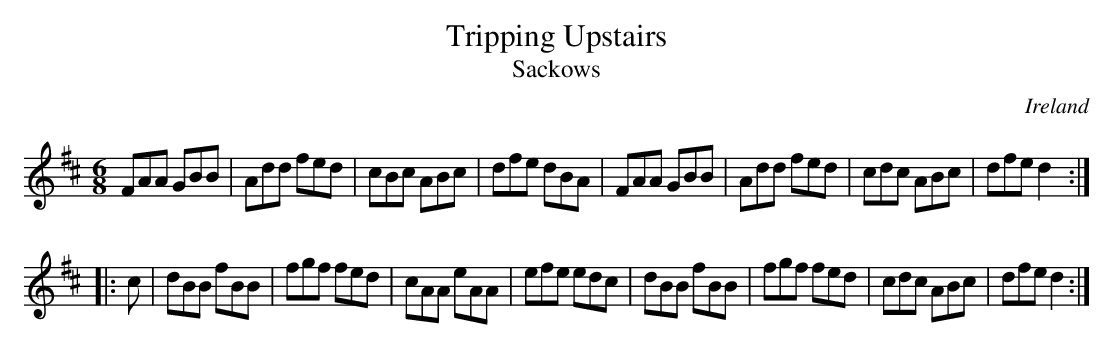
X:1
T:Tripping Upstairs
T:Sackows
O:Ireland
M:6/8
K:D
FAA GBB|Add fed|cBc ABc|dfe dBA|\
FAA GBB|Add fed|cdc ABc|dfe d2:|
|:c|\
dBB fBB|fgf fed|cAA eAA|efe edc|\
dBB fBB|fgf fed|cdc ABc|dfe d2:|
